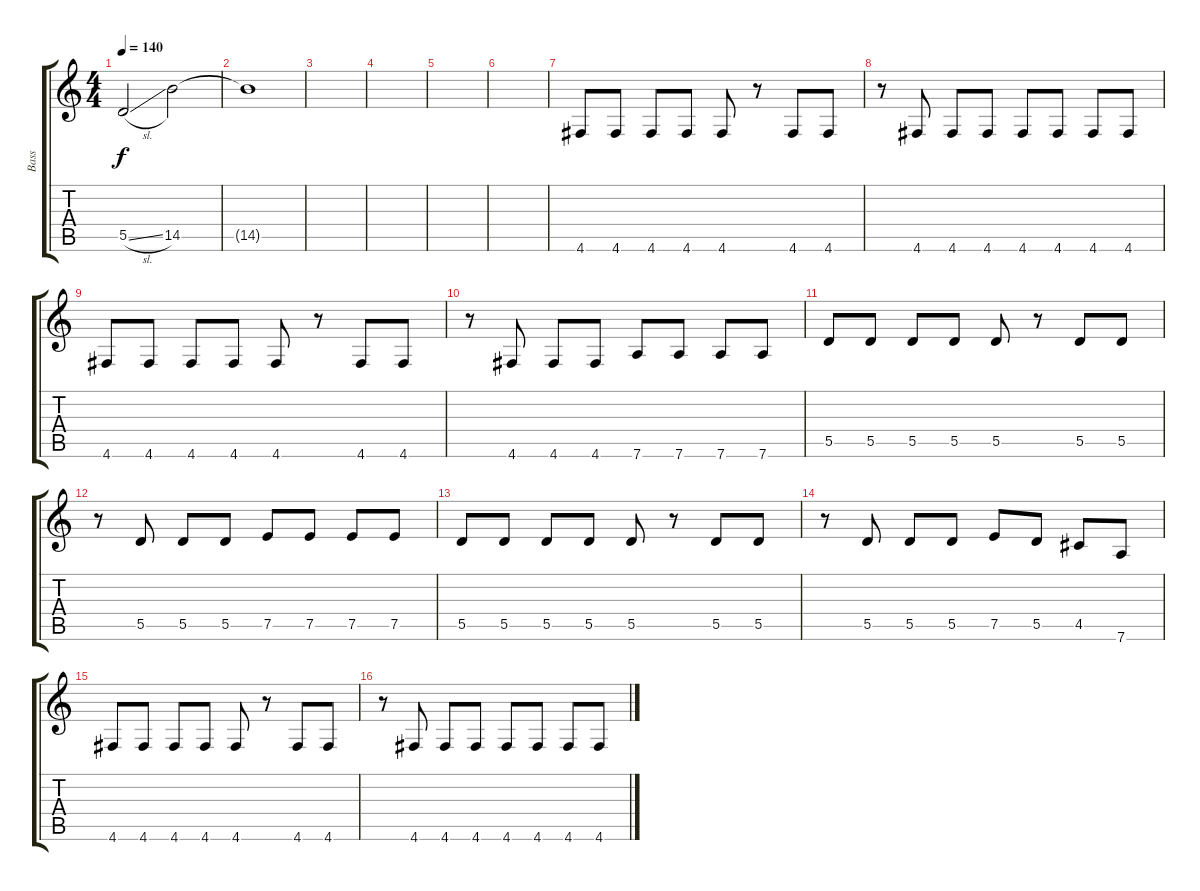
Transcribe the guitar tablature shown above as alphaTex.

\track ("Bass" "Bass") {instrument electricbassfinger}
\staff {score tabs}
\tuning (E4 B3 G3 D3 A2 D2) {hide}
\ts (4 4)
\tempo 140
\clef g2
\ks c
5.5{sl}.2{dy f} 14.5.2 |
14.5{t}.1 |
|
|
|
|
4.6.8 4.6.8 4.6.8 4.6.8 4.6.8 r.8 4.6.8 4.6.8 |
r.8 4.6.8 4.6.8 4.6.8 4.6.8 4.6.8 4.6.8 4.6.8 |
4.6.8 4.6.8 4.6.8 4.6.8 4.6.8 r.8 4.6.8 4.6.8 |
r.8 4.6.8 4.6.8 4.6.8 7.6.8 7.6.8 7.6.8 7.6.8 |
5.5.8 5.5.8 5.5.8 5.5.8 5.5.8 r.8 5.5.8 5.5.8 |
r.8 5.5.8 5.5.8 5.5.8 7.5.8 7.5.8 7.5.8 7.5.8 |
5.5.8 5.5.8 5.5.8 5.5.8 5.5.8 r.8 5.5.8 5.5.8 |
r.8 5.5.8 5.5.8 5.5.8 7.5.8 5.5.8 4.5.8 7.6.8 |
4.6.8 4.6.8 4.6.8 4.6.8 4.6.8 r.8 4.6.8 4.6.8 |
r.8 4.6.8 4.6.8 4.6.8 4.6.8 4.6.8 4.6.8 4.6.8
